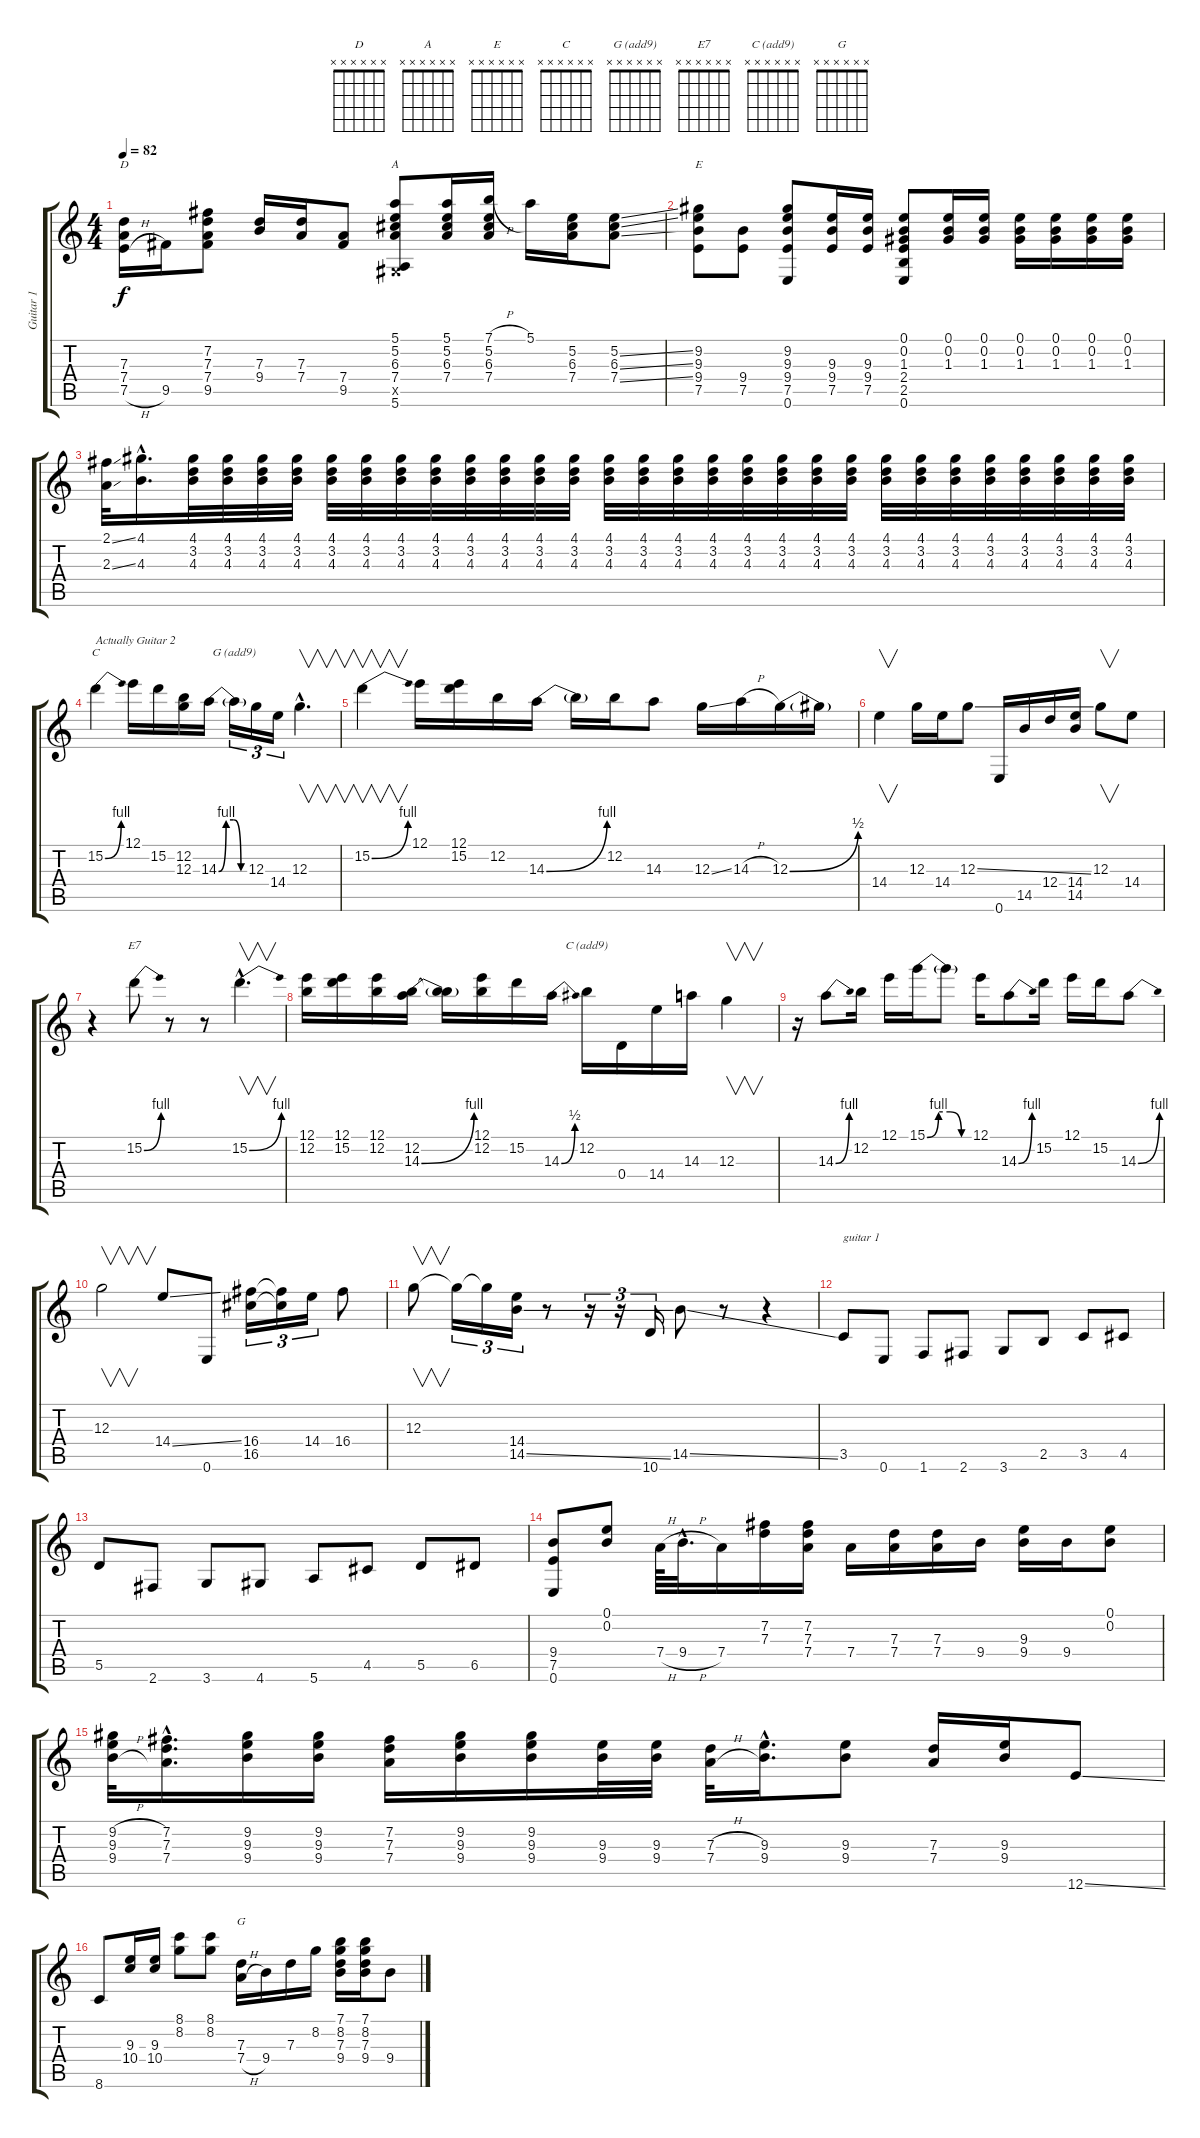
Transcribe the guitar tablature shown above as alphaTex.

\track ("Guitar 1" "Guitar 1") {instrument electricguitarclean}
\staff {score tabs}
\tuning (E4 B3 G3 D3 A2 E2) {hide}
\chord ("D" x x x x x x) {firstfret 0}
\chord ("A" x x x x x x) {firstfret 0}
\chord ("E" x x x x x x) {firstfret 0}
\chord ("C" x x x x x x) {firstfret 0}
\chord ("G (add9)" x x x x x x) {firstfret 0}
\chord ("E7" x x x x x x) {firstfret 0}
\chord ("C (add9)" x x x x x x) {firstfret 0}
\chord ("G" x x x x x x) {firstfret 0}
\ts (4 4)
\tempo 82
\clef g2
\ks c
(7.3 7.4 7.5{h}).16{ch "D" dy f} 9.5.16 (7.2 7.3 7.4 9.5).8 (7.3 9.4).16 (7.3 7.4).16 (7.4 9.5).8 (5.1 5.2 6.3 7.4 -1.5{x} 5.6).8{ch "A"} (5.1 5.2 6.3 7.4).16 (7.1{h} 5.2 6.3 7.4).16 5.1.16 (5.2 6.3 7.4).16 (5.2{ss} 6.3{ss} 7.4{ss}).8 |
(9.2 9.3 9.4 7.5).8{ch "E"} (9.4 7.5).8 (9.2 9.3 9.4 7.5 0.6).8 (9.3 9.4 7.5).16 (9.3 9.4 7.5).16 (0.1 0.2 1.3 2.4 2.5 0.6).8 (0.1 0.2 1.3).16 (0.1 0.2 1.3).16 (0.1 0.2 1.3).16 (0.1 0.2 1.3).16 (0.1 0.2 1.3).16 (0.1 0.2 1.3).16 |
(2.1{ss} 2.3{ss}).32 (4.1{hac} 4.3{hac}).16{d} (4.1 3.2 4.3).32 (4.1 3.2 4.3).32 (4.1 3.2 4.3).32 (4.1 3.2 4.3).32 (4.1 3.2 4.3).32 (4.1 3.2 4.3).32 (4.1 3.2 4.3).32 (4.1 3.2 4.3).32 (4.1 3.2 4.3).32 (4.1 3.2 4.3).32 (4.1 3.2 4.3).32 (4.1 3.2 4.3).32 (4.1 3.2 4.3).32 (4.1 3.2 4.3).32 (4.1 3.2 4.3).32 (4.1 3.2 4.3).32 (4.1 3.2 4.3).32 (4.1 3.2 4.3).32 (4.1 3.2 4.3).32 (4.1 3.2 4.3).32 (4.1 3.2 4.3).32 (4.1 3.2 4.3).32 (4.1 3.2 4.3).32 (4.1 3.2 4.3).32 (4.1 3.2 4.3).32 (4.1 3.2 4.3).32 (4.1 3.2 4.3).32 (4.1 3.2 4.3).32 |
15.2{be (bend 0 0 60 4)}.4{ch "C" txt "Actually Guitar 2"} 12.1.16 15.2.16 (12.2 12.3).16 14.3{be (custom 0 0 15 4 30 4 45 0 60 0)}.16 14.3{t}.16{tu (3 2) ch "G (add9)"} 12.3.16{tu (3 2)} 14.4.16{tu (3 2)} 12.3{hac}.4{v d} |
15.2{be (bend 0 0 60 4)}.4{v} 12.1.16 (12.1 15.2).16 12.2.16 14.3{be (bend 0 0 60 4)}.16 14.3{t}.16 12.2.16 14.3.8 12.3{ss}.16 14.3{h}.16 12.3{be (bend 0 0 60 2)}.16 12.3{t}.16 |
14.4.4{v} 12.3.16 14.4.16 12.3{ss}.8 0.6.16 14.5.16 12.4.16 (14.4 14.5).16 12.3.8{v} 14.4.8 |
r.4 15.2{be (bend 0 0 60 4)}.8{ch "E7"} r.8 r.8 15.2{be (bend 0 0 60 4) hac}.4{v d} |
(12.1 12.2).16 (12.1 15.2).16 (12.1 12.2).16 (12.2 14.3{be (bend 0 0 60 4)}).16 (12.2{t} 14.3{t}).16 (12.1 12.2).16 15.2.16 14.3{be (bend 0 0 60 2)}.16 12.2.16{ch "C (add9)"} 0.4.16 14.4.16 14.3.16 12.3.4{v} |
r.16 14.3{be (bend 0 0 60 4)}.8 12.2.16 12.1.16 15.1{be (custom 0 0 15 4 30 4 45 0 60 0)}.16 15.1{t}.8 12.1.16 14.3{be (bend 0 0 60 4)}.8 15.2.16 12.1.16 15.2.16 14.3{be (bend 0 0 60 4)}.8 |
12.3.2{v} 14.4{ss}.8 0.6.8 (16.4 16.5).16{tu (3 2)} (16.4{t} 16.5{t}).16{tu (3 2)} 14.4.16{tu (3 2)} 16.4.8 |
12.3.8{v} 12.3{t}.16{tu (3 2)} 12.3{t}.16{tu (3 2)} (14.4 14.5{ss}).16{tu (3 2)} r.8 r.16{tu (3 2)} r.16{tu (3 2)} 10.6.16{tu (3 2)} 14.5{ss}.8 r.8 r.4 |
3.5.8{txt "guitar 1"} 0.6.8 1.6.8 2.6.8 3.6.8 2.5.8 3.5.8 4.5.8 |
5.5.8 2.6.8 3.6.8 4.6.8 5.6.8 4.5.8 5.5.8 6.5.8 |
(9.4 7.5 0.6).8 (0.1 0.2).8 7.4{h}.64 9.4{h hac}.32{d} 7.4.16 (7.2 7.3).16 (7.2 7.3 7.4).16 7.4.16 (7.3 7.4).16 (7.3 7.4).16 9.4.16 (9.3 9.4).16 9.4.16 (0.1 0.2).8 |
(9.2{h} 9.3{h} 9.4{h}).32 (7.2{hac} 7.3{hac} 7.4{hac}).16{d} (9.2 9.3 9.4).16 (9.2 9.3 9.4).16 (7.2 7.3 7.4).16 (9.2 9.3 9.4).16 (9.2 9.3 9.4).16 (9.3 9.4).32 (9.3 9.4).32 (7.3{h} 7.4{h}).32 (9.3{hac} 9.4{hac}).16{d} (9.3 9.4).8 (7.3 7.4).16 (9.3 9.4).16 12.6{ss}.8 |
8.6.8 (9.3 10.4).16 (9.3 10.4).16 (8.1 8.2).8 (8.1 8.2).8 (7.3 7.4{h}).16{ch "G"} 9.4.16 7.3.16 8.2.16 (7.1 8.2 7.3 9.4).16 (7.1 8.2 7.3 9.4).16 9.4.8
